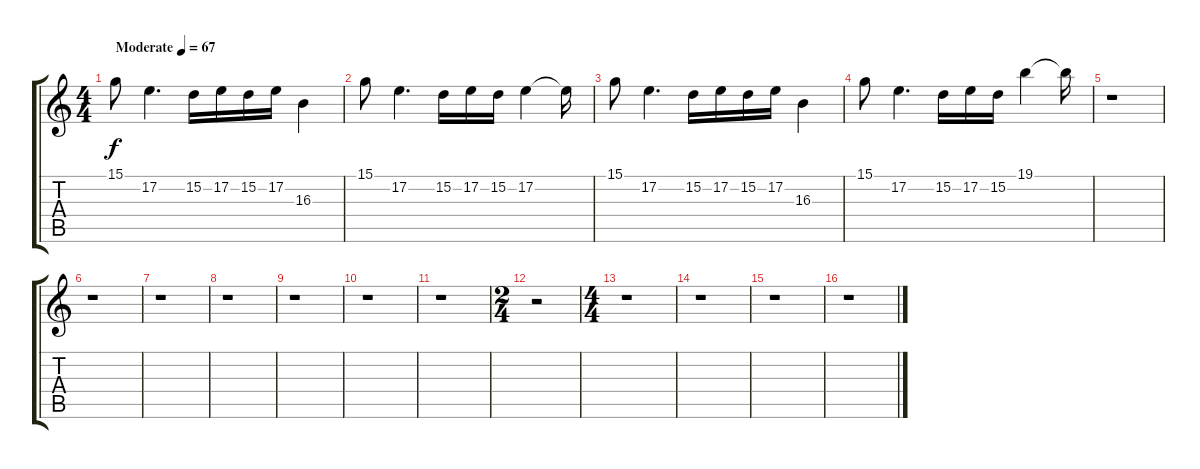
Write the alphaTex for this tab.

\track "" {instrument acousticgrandpiano}
\staff {score tabs}
\tuning (E4 B3 G3 D3 A2 E2) {hide}
\ts (4 4)
\tempo (67 "Moderate")
\clef g2
\ks c
15.1.8{dy f instrument acousticgrandpiano} 17.2.4{d} 15.2.16 17.2.16 15.2.16 17.2.16 16.3.4 |
15.1.8 17.2.4{d} 15.2.16 17.2.16 15.2.16 17.2.4 17.2{t}.16 |
15.1.8 17.2.4{d} 15.2.16 17.2.16 15.2.16 17.2.16 16.3.4 |
15.1.8 17.2.4{d} 15.2.16 17.2.16 15.2.16 19.1.4 19.1{t}.16 |
r.1 |
r.1 |
r.1 |
r.1 |
r.1 |
r.1 |
r.1 |
\ts (2 4)
r.2 |
\ts (4 4)
r.1 |
r.1 |
r.1 |
r.1
